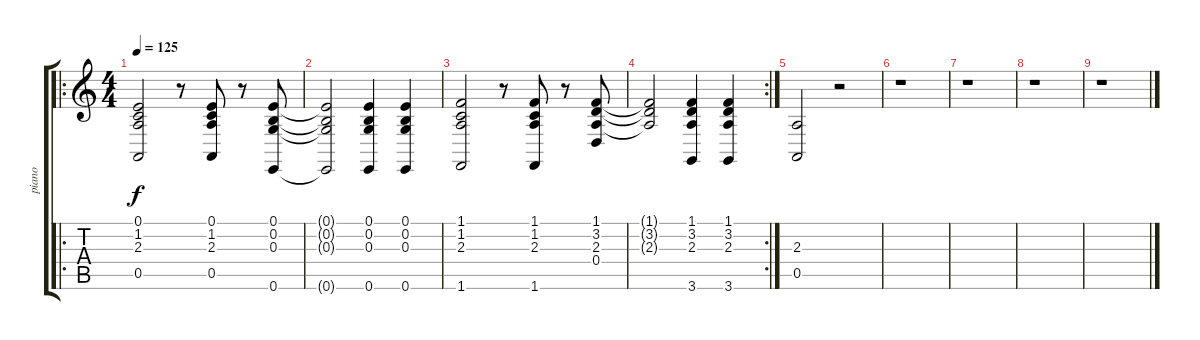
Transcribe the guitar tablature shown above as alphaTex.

\track ("piano" "piano") {instrument acousticgrandpiano}
\staff {score tabs}
\tuning (E4 B3 G3 D3 A2 E2) {hide}
\ro
\ts (4 4)
\tempo 125
\clef g2
\ks c
(0.1 1.2 2.3 0.5).2{dy f} r.8 (0.1 1.2 2.3 0.5).8 r.8 (0.1 0.2 0.3 0.6).8 |
(0.1{t} 0.2{t} 0.3{t} 0.6{t}).2 (0.1 0.2 0.3 0.6).4 (0.1 0.2 0.3 0.6).4 |
(1.1 1.2 2.3 1.6).2 r.8 (1.1 1.2 2.3 1.6).8 r.8 (1.1 3.2 2.3 0.4).8 |
\rc 2
(1.1{t} 3.2{t} 2.3{t}).2 (1.1 3.2 2.3 3.6).4 (1.1 3.2 2.3 3.6).4 |
(2.3 0.5).2 r.2 |
r.1 |
r.1 |
r.1 |
r.1
